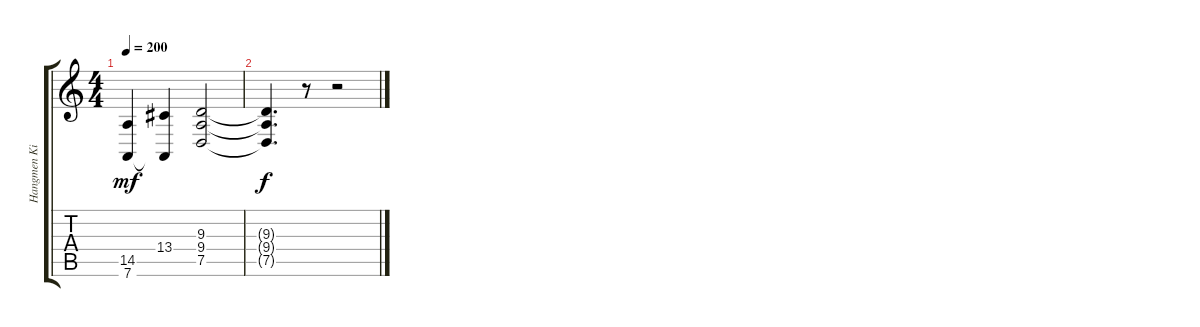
\track ("Hangmen Kinderchor " "Hangmen Ki") {instrument choiraahs}
\staff {score tabs}
\tuning (D4 A3 F3 C3 G2 D2) {hide}
\ts (4 4)
\tempo 200
\clef g2
\ks c
(14.5 7.6).4{dy mf} (13.4 7.6{t}).4 (9.3 9.4 7.5).2 |
(9.3{t} 9.4{t} 7.5{t}).4{d dy f} r.8 r.2
